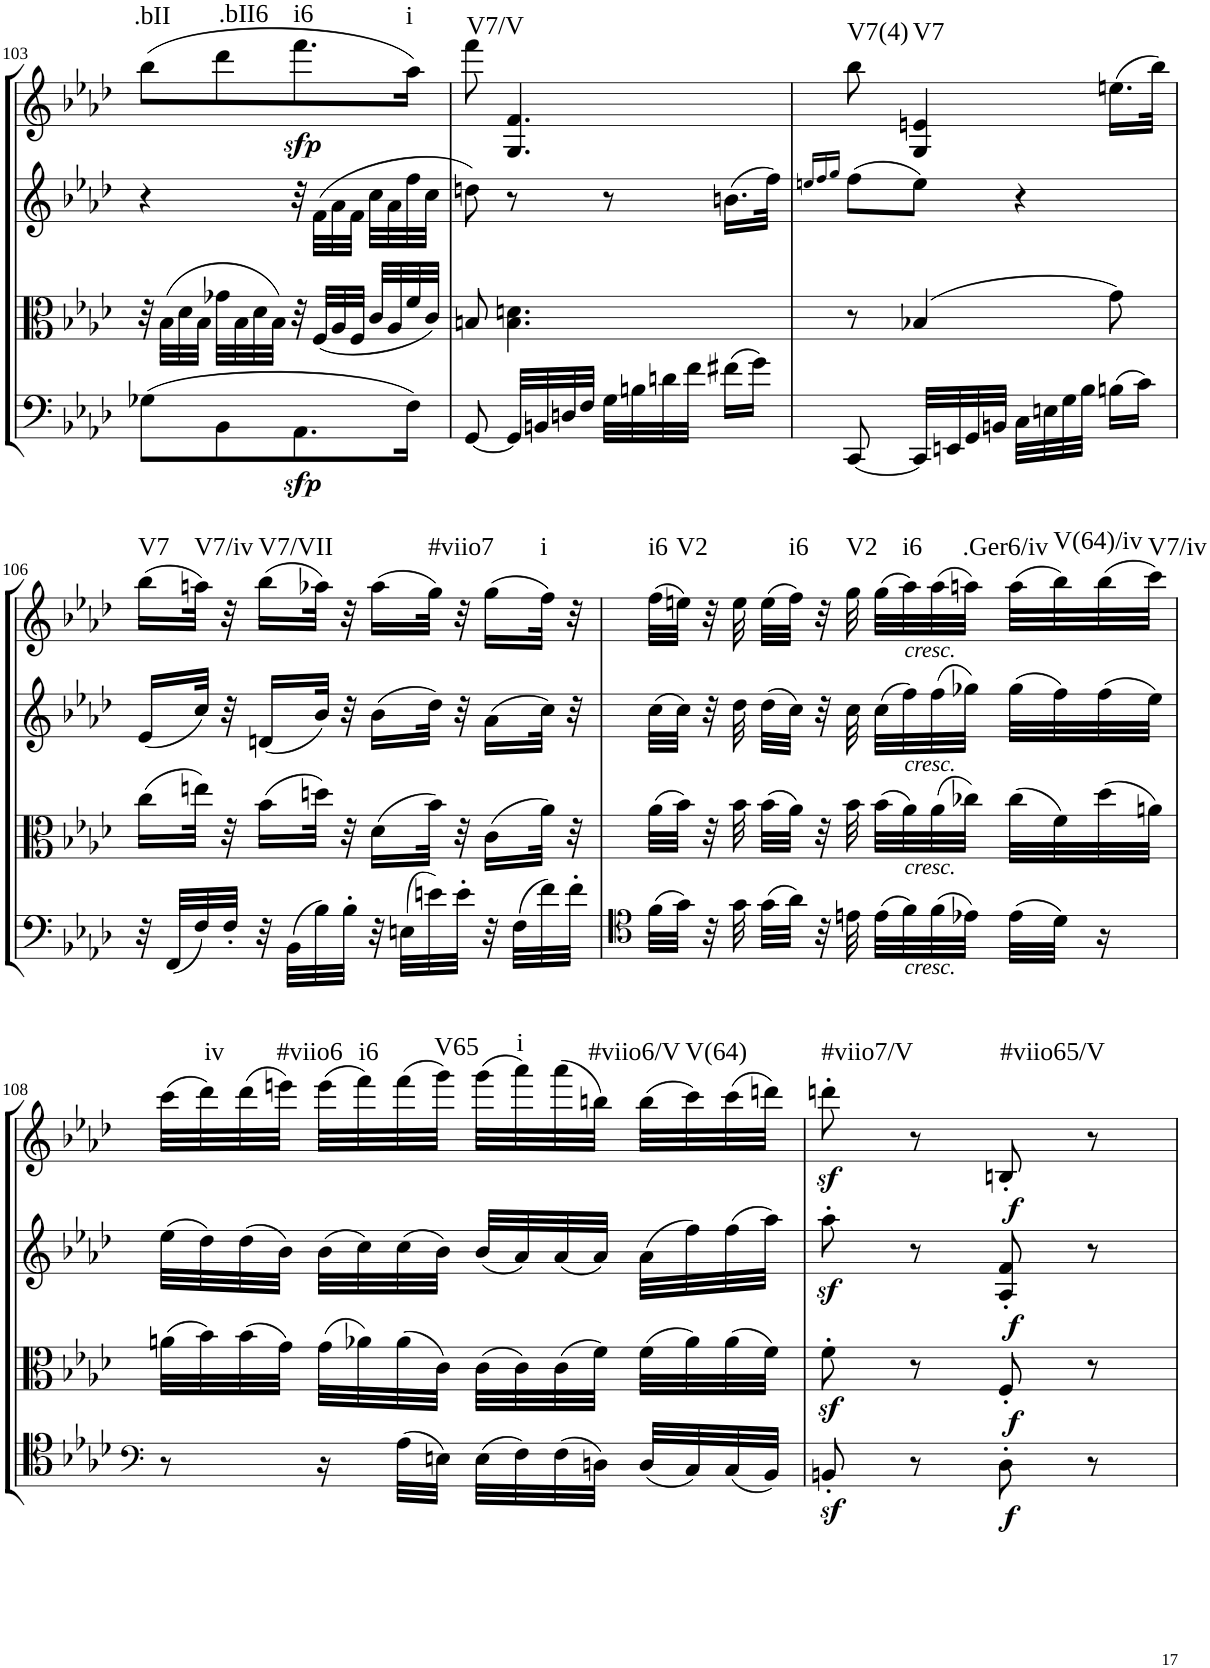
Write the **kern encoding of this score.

**kern	**dynam	**kern	**dynam	**kern	**dynam	**kern	**dynam	**harte
*part4	*part4	*part3	*part3	*part2	*part2	*part1	*part1	*part1
*staff4	*staff4	*staff3	*staff3	*staff2	*staff2	*staff1	*staff1	*
*I"Cello	*	*I"Viola	*	*I"2nd Violin	*	*I"1st Violin	*	*
*	*	*I'Vla	*	*I'Vln	*	*I'Vln	*	*
!!LO:PB:g=z
*clefF4	*	*clefC3	*	*clefG2	*	*clefG2	*	*
*k[b-e-a-d-]	*	*k[b-e-a-d-]	*	*k[b-e-a-d-]	*	*k[b-e-a-d-]	*	*
*f:	*	*f:	*	*f:	*	*f:	*	*
*M2/4	*	*M2/4	*	*M2/4	*	*M2/4	*	*
=103	=103	=103	=103	=103	=103	=103	=103	=103
!	!	!	!	!	!	!	!	!LO:H:kt=.bII
(8G-X\L	.	32r	.	4r	.	(8bb-\L	.	N
.	.	(32B-\LLL	.	.	.	.	.	.
.	.	32d-\	.	.	.	.	.	.
.	.	32B-\JJJ	.	.	.	.	.	.
!	!	!	!	!	!	!	!	!LO:H:kt=.bII6
8BB-\	.	32g-X\LLL	.	.	.	8ddd-\	.	N
.	.	32B-\	.	.	.	.	.	.
.	.	32d-\	.	.	.	.	.	.
.	.	32B-\JJJ)	.	.	.	.	.	.
!	!LO:DY:b	!	!	!	!	!	!LO:DY:b	!LO:H:kt=i6
8.AA-\	sfp	32r	.	32r	.	8.fff\	sfp	N
.	.	(32F/LLL	.	(32f\LLL	.	.	.	.
.	.	32A-/	.	32a-\	.	.	.	.
.	.	32F/JJJ	.	32f\JJJ	.	.	.	.
.	.	32c/LLL	.	32cc\LLL	.	.	.	.
.	.	32A-/	.	32a-\	.	.	.	.
!	!	!	!	!	!	!	!	!LO:H:kt=i
16F\Jk)	.	32f/	.	32ff\	.	16aa-\Jk)	.	N
.	.	32c/JJJ)	.	32cc\JJJ	.	.	.	.
=104	=104	=104	=104	=104	=104	=104	=104	=104
!	!	!	!	!	!	!	!	!LO:H:kt=V7/V
[8GG/	.	8Bn/	.	8ddn\)	.	8fff\	.	N
32GG/LLL]	.	4.B\ 4.dn\	.	8r	.	4.G/ 4.f/	.	.
32BBn/	.	.	.	.	.	.	.	.
32Dn/	.	.	.	.	.	.	.	.
32F/JJJ	.	.	.	.	.	.	.	.
32G\LLL	.	.	.	8r	.	.	.	.
32Bn\	.	.	.	.	.	.	.	.
32dn\	.	.	.	.	.	.	.	.
32f\JJJ	.	.	.	.	.	.	.	.
(16f#X\LL	.	.	.	(16.bn\LL	.	.	.	.
16g\JJ)	.	.	.	.	.	.	.	.
.	.	.	.	32ff\JJk)	.	.	.	.
=105	=105	=105	=105	=105	=105	=105	=105	=105
.	.	.	.	16qeen/LL	.	.	.	.
.	.	.	.	16qff/	.	.	.	.
.	.	.	.	16qgg/JJ	.	.	.	.
!	!	!	!	!	!	!	!	!LO:H:kt=V7(4)
[8CC/	.	8r	.	(8ff\L	.	8bb-\	.	N
!	!	!	!	!	!	!	!	!LO:H:kt=V7
32CC/LLL]	.	(4B-X/	.	8ee\J)	.	4G/ 4en/	.	N
32EEn/	.	.	.	.	.	.	.	.
32GG/	.	.	.	.	.	.	.	.
32BBn/JJJ	.	.	.	.	.	.	.	.
32C\LLL	.	.	.	4r	.	.	.	.
32En\	.	.	.	.	.	.	.	.
32G\	.	.	.	.	.	.	.	.
32B-\JJJ	.	.	.	.	.	.	.	.
(16Bn\LL	.	8g\)	.	.	.	(16.een\LL	.	.
16c\JJ)	.	.	.	.	.	.	.	.
.	.	.	.	.	.	32bb-\JJk)	.	.
!!LO:LB:g=z
=106	=106	=106	=106	=106	=106	=106	=106	=106
!	!	!	!	!	!	!	!	!LO:H:kt=V7
32r	.	(16cc\LL	.	(16e-/LL	.	(16bb-\LL	.	N
(32FF/LLL	.	.	.	.	.	.	.	.
!	!	!	!	!	!	!	!	!LO:H:kt=V7/iv
32F/)	.	32een\JJk)	.	32cc/JJk)	.	32aan\JJk)	.	N
32F'/JJJ	.	32r	.	32r	.	32r	.	.
!	!	!	!	!	!	!	!	!LO:H:kt=V7/VII
32r	.	(16b-\LL	.	(16dn/LL	.	(16bb-\LL	.	N
(32BB-\LLL	.	.	.	.	.	.	.	.
32B-\)	.	32ddn\JJk)	.	32b-/JJk)	.	32aa-X\JJk)	.	.
32B-'\JJJ	.	32r	.	32r	.	32r	.	.
32r	.	(16d-\LL	.	(16b-\LL	.	(16aa-\LL	.	.
(32En\LLL	.	.	.	.	.	.	.	.
!	!	!	!	!	!	!	!	!LO:H:kt=#viio7
32en\)	.	32b-\JJk)	.	32dd-\JJk)	.	32gg\JJk)	.	N
32e'\JJJ	.	32r	.	32r	.	32r	.	.
32r	.	(16c\LL	.	(16a-\LL	.	(16gg\LL	.	.
(32F\LLL	.	.	.	.	.	.	.	.
!	!	!	!	!	!	!	!	!LO:H:kt=i
32f\)	.	32a-\JJk)	.	32cc\JJk)	.	32ff\JJk)	.	N
32f'\JJJ	.	32r	.	32r	.	32r	.	.
=107	=107	=107	=107	=107	=107	=107	=107	=107
*clefC4	*	*	*	*	*	*	*	*
!	!	!	!	!	!	!	!	!LO:H:kt=i6
(32f\LLL	.	(32a-\LLL	.	(32cc\LLL	.	(32ff\LLL	.	N
!	!	!	!	!	!	!	!	!LO:H:kt=V2
32g\JJJ)	.	32b-\JJJ)	.	32cc\JJJ)	.	32een\JJJ)	.	N
32r	.	32r	.	32r	.	32r	.	.
32g\	.	32b-\	.	32dd-\	.	32ee\	.	.
(32g\LLL	.	(32b-\LLL	.	(32dd-\LLL	.	(32ee\LLL	.	.
!	!	!	!	!	!	!	!	!LO:H:kt=i6
32a-\JJJ)	.	32a-\JJJ)	.	32cc\JJJ)	.	32ff\JJJ)	.	N
32r	.	32r	.	32r	.	32r	.	.
!	!	!	!	!	!	!LO:TX:b:i:t=cresc.	!	!
!	!	!	!	!LO:TX:b:i:t=cresc.	!	!	!	!
!	!	!LO:TX:b:i:t=cresc.	!	!	!	!	!	!
!LO:TX:b:i:t=cresc.	!	!	!	!	!	!	!	!LO:H:kt=V2
32en\	.	32b-\	.	32cc\	.	32gg\	.	N
(32e\LLL	.	(32b-\LLL	.	(32cc\LLL	.	(32gg\LLL	.	.
!	!	!	!	!	!	!	!	!LO:H:kt=i6
32f\)	.	32a-\)	.	32ff\)	.	32aa-\)	.	N
(32f\	.	(32a-\	.	(32ff\	.	(32aa-\	.	.
!	!	!	!	!	!	!	!	!LO:H:kt=.Ger6/iv
32e-X\JJJ)	.	32cc-X\JJJ)	.	32gg-X\JJJ)	.	32aan\JJJ)	.	N
(32e-\LLL	.	(32cc-\LLL	.	(32gg-\LLL	.	(32aa\LLL	.	.
!	!	!	!	!	!	!	!	!LO:H:kt=V(64)/iv
32d-\JJJ)	.	32f\)	.	32ff\)	.	32bb-\)	.	N
16r	.	(32dd-\	.	(32ff\	.	(32bb-\	.	.
!	!	!	!	!	!	!	!	!LO:H:kt=V7/iv
.	.	32an\JJJ)	.	32ee-\JJJ)	.	32ccc\JJJ)	.	N
!!LO:LB:g=z
=108	=108	=108	=108	=108	=108	=108	=108	=108
*clefF4	*	*	*	*	*	*	*	*
8r	.	(32an\LLL	.	(32ee-\LLL	.	(32ccc\LLL	.	.
!	!	!	!	!	!	!	!	!LO:H:kt=iv
.	.	32b-\)	.	32dd-\)	.	32ddd-\)	.	N
.	.	(32b-\	.	(32dd-\	.	(32ddd-\	.	.
!	!	!	!	!	!	!	!	!LO:H:kt=#viio6
.	.	32g\JJJ)	.	32b-\JJJ)	.	32eeen\JJJ)	.	N
16r	.	(32g\LLL	.	(32b-\LLL	.	(32eee\LLL	.	.
!	!	!	!	!	!	!	!	!LO:H:kt=i6
.	.	32a-X\)	.	32cc\)	.	32fff\)	.	N
(32A-\LLL	.	(32a-\	.	(32cc\	.	(32fff\	.	.
!	!	!	!	!	!	!	!	!LO:H:kt=V65
32En\JJJ)	.	32c\JJJ)	.	32b-\JJJ)	.	32ggg\JJJ)	.	N
(32E\LLL	.	(32c\LLL	.	(32b-/LLL	.	(32ggg\LLL	.	.
!	!	!	!	!	!	!	!	!LO:H:kt=i
32F\)	.	32c\)	.	32a-/)	.	32aaa-\)	.	N
(32F\	.	(32c\	.	(32a-/	.	(32aaa-\	.	.
!	!	!	!	!	!	!	!	!LO:H:kt=#viio6/V
32Dn\JJJ)	.	32f\JJJ)	.	32a-/JJJ)	.	32bbn\JJJ)	.	N
(32D/LLL	.	(32f\LLL	.	(32a-\LLL	.	(32bb\LLL	.	.
!	!	!	!	!	!	!	!	!LO:H:kt=V(64)
32C/)	.	32a-\)	.	32ff\)	.	32ccc\)	.	N
(32C/	.	(32a-\	.	(32ff\	.	(32ccc\	.	.
32BB-/JJJ)	.	32f\JJJ)	.	32aa-\JJJ)	.	32dddn\JJJ)	.	.
=109	=109	=109	=109	=109	=109	=109	=109	=109
!	!	!	!	!	!	!	!LO:DY:b	!LO:H:kt=#viio7/V
8BBnz<'/	.	8fz<'\	.	8aa-z<'\	.	8dddn'\	sf	N
8r	.	8r	.	8r	.	8r	.	.
!	!LO:DY:b	!	!LO:DY:b	!	!LO:DY:b	!	!LO:DY:b	!LO:H:kt=#viio65/V
8D-'\	f	8F'/	f	8A-/' 8f/'	f	8Bn'/	f	N
8r	.	8r	.	8r	.	8r	.	.
=	=	=	=	=	=	=	=	=
*-	*-	*-	*-	*-	*-	*-	*-	*-
